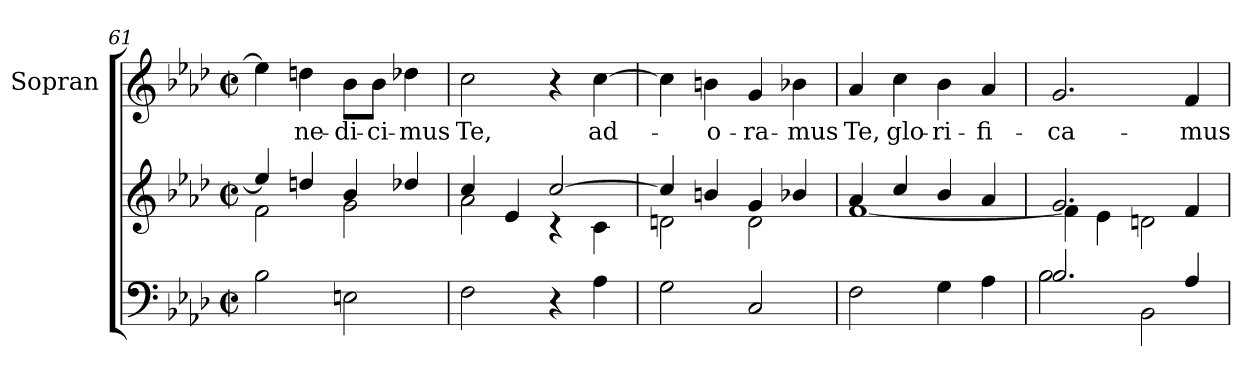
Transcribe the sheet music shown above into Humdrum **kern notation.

**kern	**kern	**kern	**text
*part2	*part2	*part1	*part1
*staff3	*staff2	*staff1	*staff1
*	*	*I"Sopran	*
*	*	*I'S.	*
*clefF4	*clefG2	*clefG2	*
*k[b-e-a-d-]	*k[b-e-a-d-]	*k[b-e-a-d-]	*
*A-:	*A-:	*A-:	*
*M2/2	*M2/2	*M2/2	*
*met(c|)	*met(c|)	*met(c|)	*
=61	=61	=61	=61
*	*^	*	*
2B-\	4ee-/]	2f\	4ee-\]	.
!	!	!	!	!LO:LY:b
.	4ddn/	.	4ddn\	-ne-
!	!	!	!	!LO:LY:b
2En\	4b-/	2g\	8b-\L	-di-
!	!	!	!	!LO:LY:b
.	.	.	8b-\J	-ci-
!	!	!	!	!LO:LY:b
.	4dd-X/	.	4dd-X\	-mus
=62	=62	=62	=62	=62
!	!	!	!	!LO:LY:b
2F\	4cc/	2a-\	2cc\	Te,
.	4e-/	.	.	.
4r	[>2cc/	4rc	4r	.
!	!	!	!	!LO:LY:b
4A-\	.	4c\	[4cc\	ad-
=63	=63	=63	=63	=63
2G\	4cc/]	2dn\	4cc\]	.
!	!	!	!	!LO:LY:b
.	4bn/	.	4bn\	-o-
!	!	!	!	!LO:LY:b
2C/	4g/	2d\	4g/	-ra-
!	!	!	!	!LO:LY:b
.	4b-X/	.	4b-X\	-mus
=64	=64	=64	=64	=64
!	!	!	!	!LO:LY:b
2F\	4a-/	[<1f	4a-/	Te,
!	!	!	!	!LO:LY:b
.	4cc/	.	4cc\	glo-
!	!	!	!	!LO:LY:b
4G\	4b-/	.	4b-\	-ri-
!	!	!	!	!LO:LY:b
4A-\	4a-/	.	4a-/	-fi-
!!LO:LB:g=z
=65	=65	=65	=65	=65
*^	*	*	*	*
!	!	!	!	!	!LO:LY:b
2.B-/	2B-\	2.g/	4f\]	2.g/	-ca-
.	.	.	4e-\	.	.
.	2BB-\	.	2dn\	.	.
!	!	!	!	!	!LO:LY:b
4A-/	.	4f/	.	4f/	-mus
*v	*v	*	*	*	*
*	*v	*v	*	*
=	=	=	=
*-	*-	*-	*-
